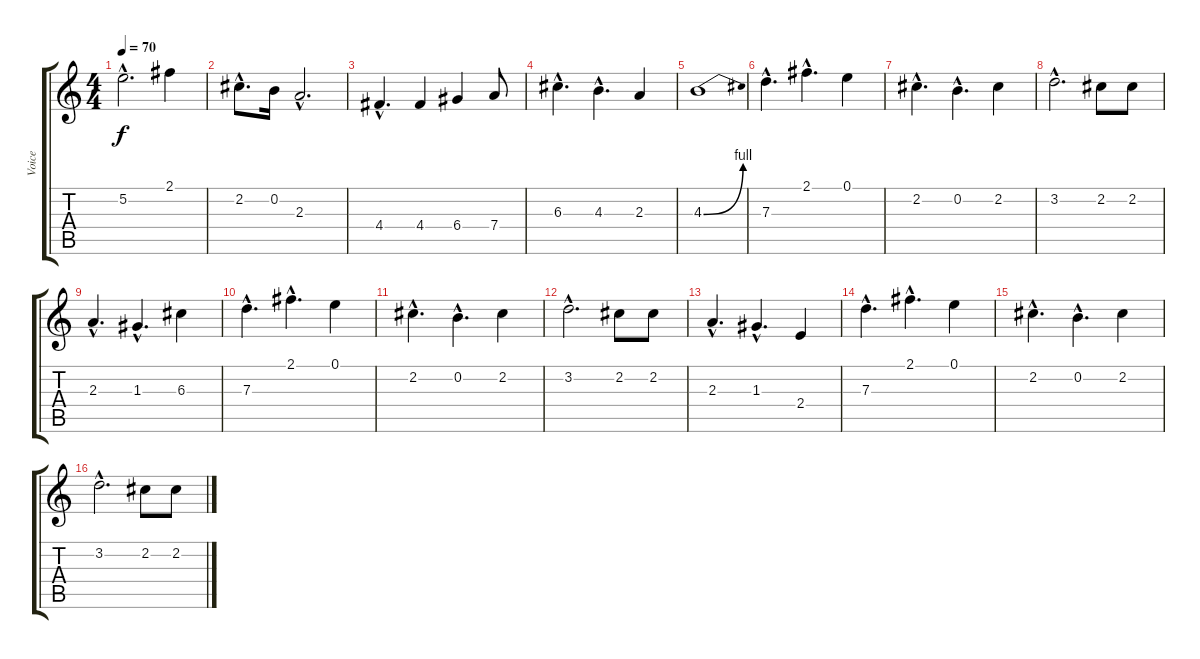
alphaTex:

\track ("Voice" "Voice") {instrument contrabass}
\staff {score tabs}
\tuning (E4 B3 G3 D3 A2 E2) {hide}
\ts (4 4)
\tempo 70
\clef g2
\ks c
5.2{hac}.2{d dy f} 2.1.4 |
2.2{hac}.8{d} 0.2.16 2.3{hac}.2{d} |
4.4{hac}.4{d} 4.4.4 6.4.4 7.4.8 |
6.3{hac}.4{d} 4.3{hac}.4{d} 2.3.4 |
4.3{be (bend 0 0 60 4)}.1 |
7.3{hac}.4{d} 2.1{hac}.4{d} 0.1.4 |
2.2{hac}.4{d} 0.2{hac}.4{d} 2.2.4 |
3.2{hac}.2{d} 2.2.8 2.2.8 |
2.3{hac}.4{d} 1.3{hac}.4{d} 6.3.4 |
7.3{hac}.4{d} 2.1{hac}.4{d} 0.1.4 |
2.2{hac}.4{d} 0.2{hac}.4{d} 2.2.4 |
3.2{hac}.2{d} 2.2.8 2.2.8 |
2.3{hac}.4{d} 1.3{hac}.4{d} 2.4.4 |
7.3{hac}.4{d} 2.1{hac}.4{d} 0.1.4 |
2.2{hac}.4{d} 0.2{hac}.4{d} 2.2.4 |
3.2{hac}.2{d} 2.2.8 2.2.8
